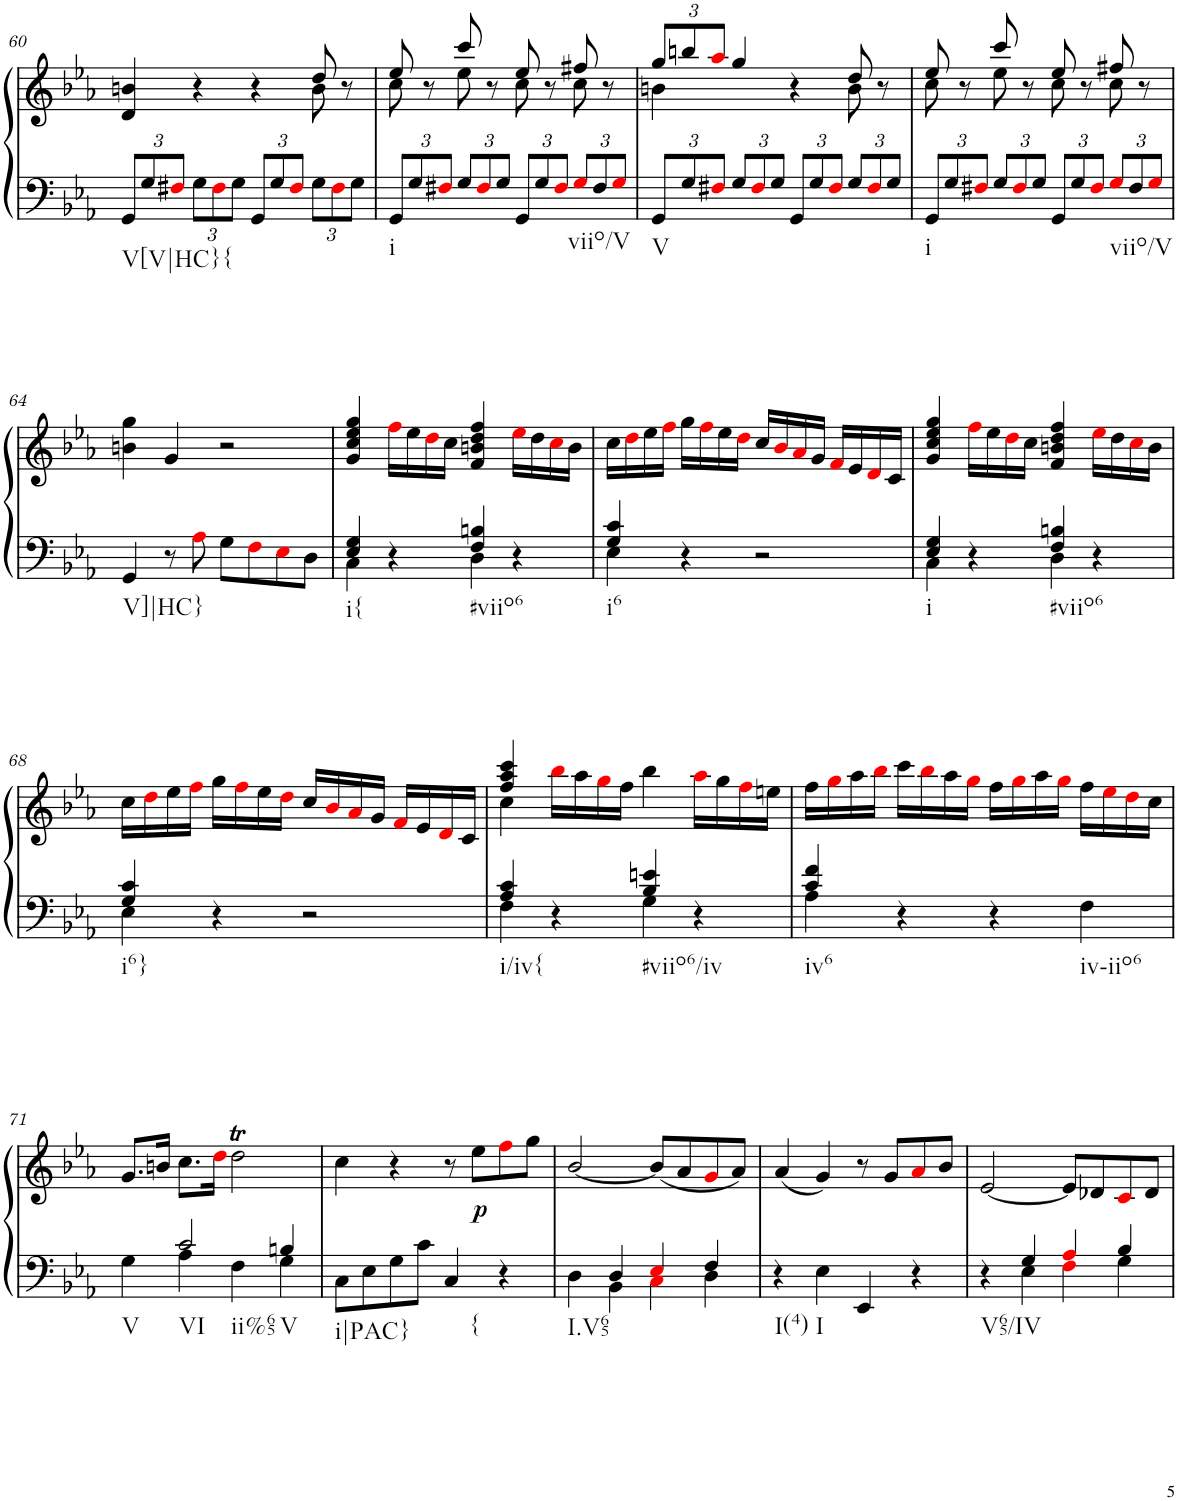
**kern	**kern	**dynam
*part1	*part1	*part1
*staff2	*staff1	*staff1/2
*I"Piano	*	*
*I'Pno.	*	*
!!LO:PB:g=z
*clefF4	*clefG2	*
*k[b-e-a-]	*k[b-e-a-]	*
*M4/4	*M4/4	*
*met(c)	*met(c)	*
*Xbrackettup	*	*
=60	=60	=60
*	*^	*
!LO:TX:b:t=V[V|HC}{	!	!	!
12GG/L	4d/ 4bn/	2.ryy	.
12G/	.	.	.
12F#Xi/J	.	.	.
12G\L	4r	.	.
12F#i\	.	.	.
12G\J	.	.	.
12GG/L	4r	.	.
12G/	.	.	.
12F#i/J	.	.	.
12G\L	8dd/	8b\	.
12F#i\	.	.	.
.	8r	8ryy	.
12G\J	.	.	.
=61	=61	=61	=61
!LO:TX:b:t=i	!	!	!
12GG/L	8ee-/	8cc\	.
12G/	.	.	.
.	8r	8ryy	.
12F#Xi/J	.	.	.
12G/L	8ccc/	8ee-\	.
12F#i/	.	.	.
.	8r	8ryy	.
12G/J	.	.	.
12GG/L	8ee-/	8cc\	.
12G/	.	.	.
.	8r	8ryy	.
12F#i/J	.	.	.
!LO:TX:b:t=viio/V	!	!	!
12Gi/L	8ff#X/	8cc\	.
12F#/	.	.	.
.	8r	8ryy	.
12Gi/J	.	.	.
=62	=62	=62	=62
*	*Xbrackettup	*	*
!LO:TX:b:t=V	!	!	!
12GG/L	12gg/L	4bn\	.
12G/	12bbn/	.	.
12F#Xi/J	12aa-i/J	.	.
12G/L	4gg/	2ryy	.
12F#i/	.	.	.
12G/J	.	.	.
12GG/L	4r	.	.
12G/	.	.	.
12F#i/J	.	.	.
12G/L	8dd/	8b\	.
12F#i/	.	.	.
.	8r	8ryy	.
12G/J	.	.	.
=63	=63	=63	=63
!LO:TX:b:t=i	!	!	!
12GG/L	8ee-/	8cc\	.
12G/	.	.	.
.	8r	8ryy	.
12F#Xi/J	.	.	.
12G/L	8ccc/	8ee-\	.
12F#i/	.	.	.
.	8r	8ryy	.
12G/J	.	.	.
12GG/L	8ee-/	8cc\	.
12G/	.	.	.
.	8r	8ryy	.
12F#i/J	.	.	.
!LO:TX:b:t=viio/V	!	!	!
12Gi/L	8ff#X/	8cc\	.
12F#/	.	.	.
.	8r	8ryy	.
12Gi/J	.	.	.
*	*v	*v	*
!!LO:LB:g=z
=64	=64	=64
!LO:TX:b:t=V]|HC}	!	!
4GG/	4bn\ 4gg\	.
8r	4g/	.
8A-i\	.	.
8G\L	2r	.
8Fi\	.	.
8E-i\	.	.
8D\J	.	.
=65	=65	=65
*^	*	*
!LO:TX:b:t=i{	!	!	!
4E-/ 4G/	4C\	4g/ 4cc/ 4ee-/ 4gg/	.
4r	4ryy	16ffi\LL	.
.	.	16ee-\	.
.	.	16ddi\	.
.	.	16cc\JJ	.
!LO:TX:b:t=#viio6	!	!	!
4F/ 4Bn/	4D\	4f/ 4bn/ 4dd/ 4ff/	.
4r	4ryy	16ee-i\LL	.
.	.	16dd\	.
.	.	16cci\	.
.	.	16b\JJ	.
=66	=66	=66	=66
!LO:TX:b:t=i6	!	!	!
4G/ 4c/	4E-\	16cc\LL	.
.	.	16ddi\	.
.	.	16ee-\	.
.	.	16ffi\JJ	.
4r	2.ryy	16gg\LL	.
.	.	16ffi\	.
.	.	16ee-\	.
.	.	16ddi\JJ	.
2r	.	16cc/LL	.
.	.	16b-i/	.
.	.	16a-i/	.
.	.	16g/JJ	.
.	.	16fi/LL	.
.	.	16e-/	.
.	.	16di/	.
.	.	16c/JJ	.
=67	=67	=67	=67
!LO:TX:b:t=i	!	!	!
4E-/ 4G/	4C\	4g/ 4cc/ 4ee-/ 4gg/	.
4r	4ryy	16ffi\LL	.
.	.	16ee-\	.
.	.	16ddi\	.
.	.	16cc\JJ	.
!LO:TX:b:t=#viio6	!	!	!
4F/ 4Bn/	4D\	4f/ 4bn/ 4dd/ 4ff/	.
4r	4ryy	16ee-i\LL	.
.	.	16dd\	.
.	.	16cci\	.
.	.	16b\JJ	.
!!LO:LB:g=z
=68	=68	=68	=68
!LO:TX:b:t=i6}	!	!	!
4G/ 4c/	4E-\	16cc\LL	.
.	.	16ddi\	.
.	.	16ee-\	.
.	.	16ffi\JJ	.
4r	2.ryy	16gg\LL	.
.	.	16ffi\	.
.	.	16ee-\	.
.	.	16ddi\JJ	.
2r	.	16cc/LL	.
.	.	16b-i/	.
.	.	16a-i/	.
.	.	16g/JJ	.
.	.	16fi/LL	.
.	.	16e-/	.
.	.	16di/	.
.	.	16c/JJ	.
=69	=69	=69	=69
*	*	*^	*
!LO:TX:b:t=i/iv{	!	!	!	!
4A-/ 4c/	4F\	4ff/ 4aa-/ 4ccc/	4cc\	.
4r	4ryy	16bb-i\LL	2.ryy	.
.	.	16aa-\	.	.
.	.	16ggi\	.	.
.	.	16ff\JJ	.	.
!LO:TX:b:t=#viio6/iv	!	!	!	!
4B-/ 4en/	4G\	4bb-\	.	.
4r	4ryy	16aa-i\LL	.	.
.	.	16gg\	.	.
.	.	16ffi\	.	.
.	.	16een\JJ	.	.
*	*	*v	*v	*
=70	=70	=70	=70
!LO:TX:b:t=iv6	!	!	!
4c/ 4f/	4A-\	16ff\LL	.
.	.	16ggi\	.
.	.	16aa-\	.
.	.	16bb-i\JJ	.
4r	2.ryy	16ccc\LL	.
.	.	16bb-i\	.
.	.	16aa-\	.
.	.	16ggi\JJ	.
4r	.	16ff\LL	.
.	.	16ggi\	.
.	.	16aa-\	.
.	.	16ggi\JJ	.
!LO:TX:b:t=iv-iio6	!	!	!
4F\	.	16ff\LL	.
.	.	16ee-i\	.
.	.	16ddi\	.
.	.	16cc\JJ	.
!!LO:LB:g=z
=71	=71	=71	=71
!LO:TX:b:t=V	!	!	!
4G\	4ryy	8.g/L	.
.	.	16bn/Jk	.
!LO:TX:b:t=VI	!	!	!
4A-\	2c/	8.cc\L	.
.	.	16ddi\Jk	.
!LO:TX:b:t=ii%65	!	!	!
4F\	.	2ddt\	.
!LO:TX:b:t=V	!	!	!
4G\	4Bn/	.	.
=72	=72	=72	=72
!LO:TX:b:t=i|PAC}	!	!	!
*v	*v	*	*
8C\L	4cc\	.
8E-\	.	.
8G\	4r	.
8c\J	.	.
!LO:TX:b:t={	!	!
4C/	8r	.
!	!	!LO:DY:b
.	8ee-\L	p
4r	8ffi\	.
.	8gg\J	.
=73	=73	=73
*^	*	*
!LO:TX:b:t=I.V65	!	!	!
4D\	4ryy	[2b-/	.
4D/	4BB-\	.	.
4E-i/	4Ci\	(8b-/L]	.
.	.	8a-/	.
4F/	4D\	8gi/	.
.	.	8a-/J)	.
*v	*v	*	*
=74	=74	=74
!LO:TX:b:t=I(4)	!	!
4r	(4a-/	.
!LO:TX:b:t=I	!	!
4E-\	4g/)	.
4EE-/	8r	.
.	8g/L	.
4r	8a-i/	.
.	8b-/J	.
=75	=75	=75
*^	*	*
!LO:TX:b:t=V65/IV	!	!	!
4r	4ryy	[2e-/	.
4G/	4E-\	.	.
4A-i/	4Fi\	8e-/L]	.
.	.	8d-X/	.
4B-/	4G\	8ci/	.
.	.	8d-/J	.
*v	*v	*	*
=	=	=
*-	*-	*-
